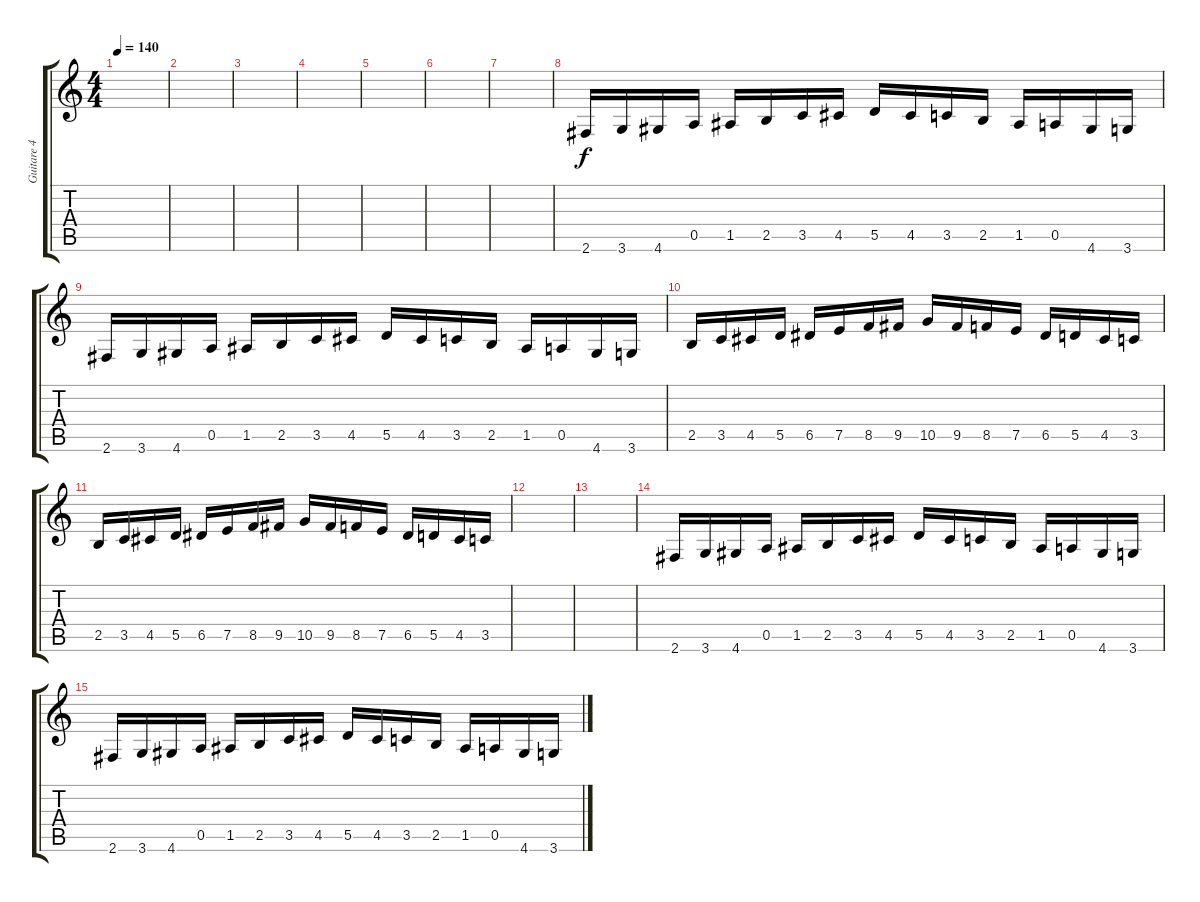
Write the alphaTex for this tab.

\track ("Guitare 4" "Guitare 4") {instrument electricguitarmuted}
\staff {score tabs}
\tuning (E4 B3 G3 D3 A2 E2) {hide}
\ts (4 4)
\tempo 140
\clef g2
\ks c
|
|
|
|
|
|
|
2.6.16 3.6.16 4.6.16 0.5.16 1.5.16 2.5.16 3.5.16 4.5.16 5.5.16 4.5.16 3.5.16 2.5.16 1.5.16 0.5.16 4.6.16 3.6.16 |
2.6.16 3.6.16 4.6.16 0.5.16 1.5.16 2.5.16 3.5.16 4.5.16 5.5.16 4.5.16 3.5.16 2.5.16 1.5.16 0.5.16 4.6.16 3.6.16 |
2.5.16 3.5.16 4.5.16 5.5.16 6.5.16 7.5.16 8.5.16 9.5.16 10.5.16 9.5.16 8.5.16 7.5.16 6.5.16 5.5.16 4.5.16 3.5.16 |
2.5.16 3.5.16 4.5.16 5.5.16 6.5.16 7.5.16 8.5.16 9.5.16 10.5.16 9.5.16 8.5.16 7.5.16 6.5.16 5.5.16 4.5.16 3.5.16 |
|
|
2.6.16 3.6.16 4.6.16 0.5.16 1.5.16 2.5.16 3.5.16 4.5.16 5.5.16 4.5.16 3.5.16 2.5.16 1.5.16 0.5.16 4.6.16 3.6.16 |
2.6.16 3.6.16 4.6.16 0.5.16 1.5.16 2.5.16 3.5.16 4.5.16 5.5.16 4.5.16 3.5.16 2.5.16 1.5.16 0.5.16 4.6.16 3.6.16
